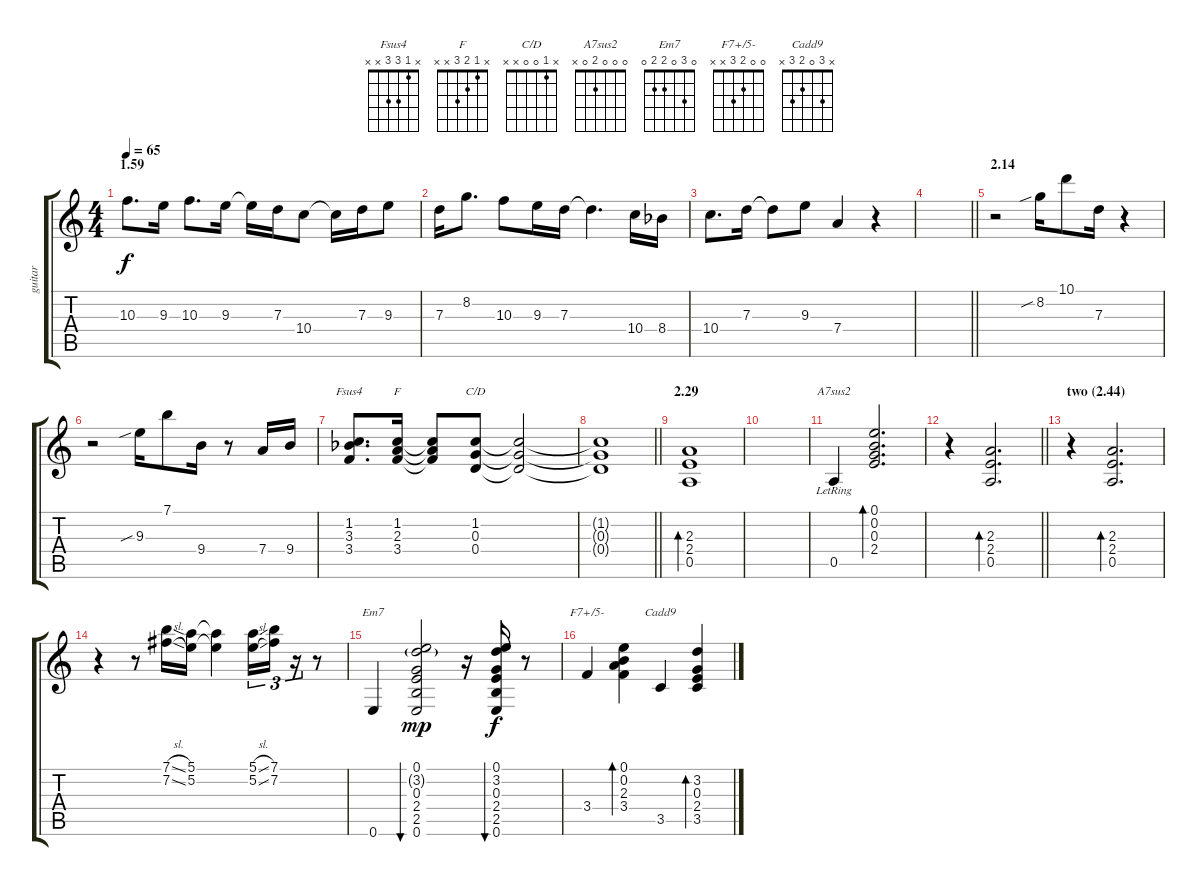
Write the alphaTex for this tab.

\track ("guitar" "guitar") {instrument acousticguitarsteel}
\staff {score tabs}
\tuning (E4 B3 G3 D3 A2 E2) {hide}
\chord ("Fsus4" x 1 3 3 x x)
\chord ("F" x 1 2 3 x x)
\chord ("C/D" x 1 0 0 x x)
\chord ("A7sus2" 0 0 0 2 0 x)
\chord ("Em7" 0 3 0 2 2 0)
\chord ("F7+/5-" 0 0 2 3 x x)
\chord ("Cadd9" x 3 0 2 3 x)
\ts (4 4)
\section ("" "1.59")
\tempo 65
\clef g2
\ks c
10.3.8{d dy f} 9.3.16 10.3.8{d} 9.3.16 9.3{t}.16 7.3.16 10.4.8 10.4{t}.16 7.3.16 9.3.8 |
7.3.16 8.2.8{d} 10.3.8 9.3.16 7.3.16 7.3{t}.4{d} 10.4.16 8.4{acc b}.16 |
10.4.8{d} 7.3.16 7.3{t}.8 9.3.8 7.4.4 r.4 |
\barLineRight lightlight
|
\section ("" "2.14")
r.2 8.2{sib}.16 10.1.8 7.3.16 r.4 |
r.2 9.3{sib}.16 7.1.8 9.4.16 r.8 7.4.16 9.4.16 |
(1.2 3.3{acc b} 3.4).8{d ch "Fsus4"} (1.2 2.3 3.4).16{ch "F"} (1.2{t} 2.3{t} 3.4{t}).8 (1.2 0.3 0.4).8{ch "C/D"} (1.2{t} 0.3{t} 0.4{t}).2 |
\barLineRight lightlight
(1.2{t} 0.3{t} 0.4{t}).1 |
\section ("" "2.29")
(2.3 2.4 0.5).1{bd 60} |
|
0.5{lr}.4{ch "A7sus2"} (0.1 0.2 0.3 2.4).2{d bd 60} |
\barLineRight lightlight
r.4 (2.3 2.4 0.5).2{d bd 60} |
\section ("" "two (2.44)")
r.4 (2.3 2.4 0.5).2{d bd 60} |
r.4 r.8 (7.1{sl} 7.2{sl}).16 (5.1 5.2).16 (5.1{t} 5.2{t}).4 (5.1{sl} 5.2{sl}).16{tu (3 2)} (7.1 7.2).16{tu (3 2)} r.16{tu (3 2)} r.8 |
0.6.4{ch "Em7"} (0.1 3.2{g} 0.3 2.4 2.5 0.6).2{bu 120 dy mp} r.16 (0.1 3.2 0.3 2.4 2.5 0.6).16{bu 30 dy f} r.8 |
3.4.4{ch "F7+/5-"} (0.1 0.2 2.3 3.4).4{bd 30} 3.5.4{ch "Cadd9"} (3.2 0.3 2.4 3.5).4{bd 30}
